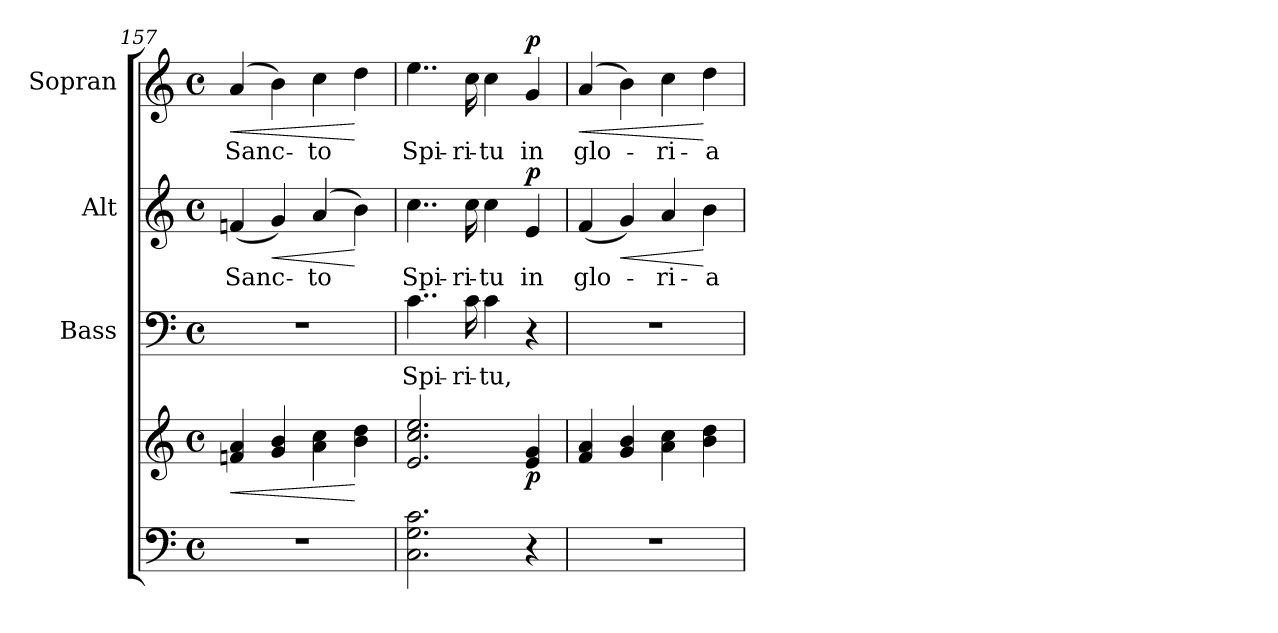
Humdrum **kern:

**kern	**kern	**dynam	**kern	**text	**kern	**text	**dynam	**kern	**text	**dynam
*part4	*part4	*part4	*part3	*part3	*part2	*part2	*part2	*part1	*part1	*part1
*staff5	*staff4	*staff4/5	*staff3	*staff3	*staff2	*staff2	*staff2	*staff1	*staff1	*staff1
*	*	*	*I"Bass	*	*I"Alt	*	*	*I"Sopran	*	*
*	*	*	*I'B.	*	*I'A	*	*	*I'S	*	*
*clefF4	*clefG2	*	*clefF4	*	*clefG2	*	*	*clefG2	*	*
*k[]	*k[]	*	*k[]	*	*k[]	*	*	*k[]	*	*
*C:	*C:	*	*C:	*	*C:	*	*	*C:	*	*
*M4/4	*M4/4	*	*M4/4	*	*M4/4	*	*	*M4/4	*	*
*met(c)	*met(c)	*	*met(c)	*	*met(c)	*	*	*met(c)	*	*
=157	=157	=157	=157	=157	=157	=157	=157	=157	=157	=157
!	!	!LO:HP:b	!	!	!	!LO:LY:b	!	!	!LO:LY:b	!LO:HP:b
1r	4fn/ 4a/	<	1r	.	(<4fn/	Sanc-	.	(4a/	Sanc-	<
!	!	!	!	!	!	!	!LO:HP:b	!	!	!
.	4g/ 4b/	.	.	.	4g/)	.	<	4b\)	.	.
!	!	!	!	!	!	!LO:LY:b	!	!	!LO:LY:b	!
.	4a\ 4cc\	.	.	.	(4a/	-to	.	4cc\	-to	.
.	4b\ 4dd\	[	.	.	4b\)	.	[	4dd\	.	[
=158	=158	=158	=158	=158	=158	=158	=158	=158	=158	=158
!	!	!	!	!LO:LY:b	!	!LO:LY:b	!	!	!LO:LY:b	!
2.C\ 2.G\ 2.c\	2.e/ 2.cc/ 2.ee/	.	4..c\	Spi-	4..cc\	Spi-	.	4..ee\	Spi-	.
!	!	!	!	!LO:LY:b	!	!LO:LY:b	!	!	!LO:LY:b	!
.	.	.	16c\	-ri-	16cc\	-ri-	.	16cc\	-ri-	.
!	!	!	!	!LO:LY:b	!	!LO:LY:b	!	!	!LO:LY:b	!
.	.	.	4c\	-tu,	4cc\	-tu	.	4cc\	-tu	.
!	!	!LO:DY:b	!	!	!	!LO:LY:b	!LO:DY:a	!	!LO:LY:b	!LO:DY:a
4r	4e/ 4g/	p	4r	.	4e/	in	p	4g/	in	p
!!LO:LB:g=z
=159	=159	=159	=159	=159	=159	=159	=159	=159	=159	=159
!	!	!	!	!	!	!LO:LY:b	!	!	!LO:LY:b	!LO:HP:b
1r	4f/ 4a/	.	1r	.	(<4f/	glo-	.	(4a/	glo-	<
!	!	!	!	!	!	!	!LO:HP:b	!	!	!
.	4g/ 4b/	.	.	.	4g/)	.	<	4b\)	.	.
!	!	!	!	!	!	!LO:LY:b	!	!	!LO:LY:b	!
.	4a\ 4cc\	.	.	.	4a/	-ri-	.	4cc\	-ri-	.
!	!	!	!	!	!	!LO:LY:b	!	!	!LO:LY:b	!
.	4b\ 4dd\	.	.	.	4b\	-a	[	4dd\	-a	[
=	=	=	=	=	=	=	=	=	=	=
*-	*-	*-	*-	*-	*-	*-	*-	*-	*-	*-
